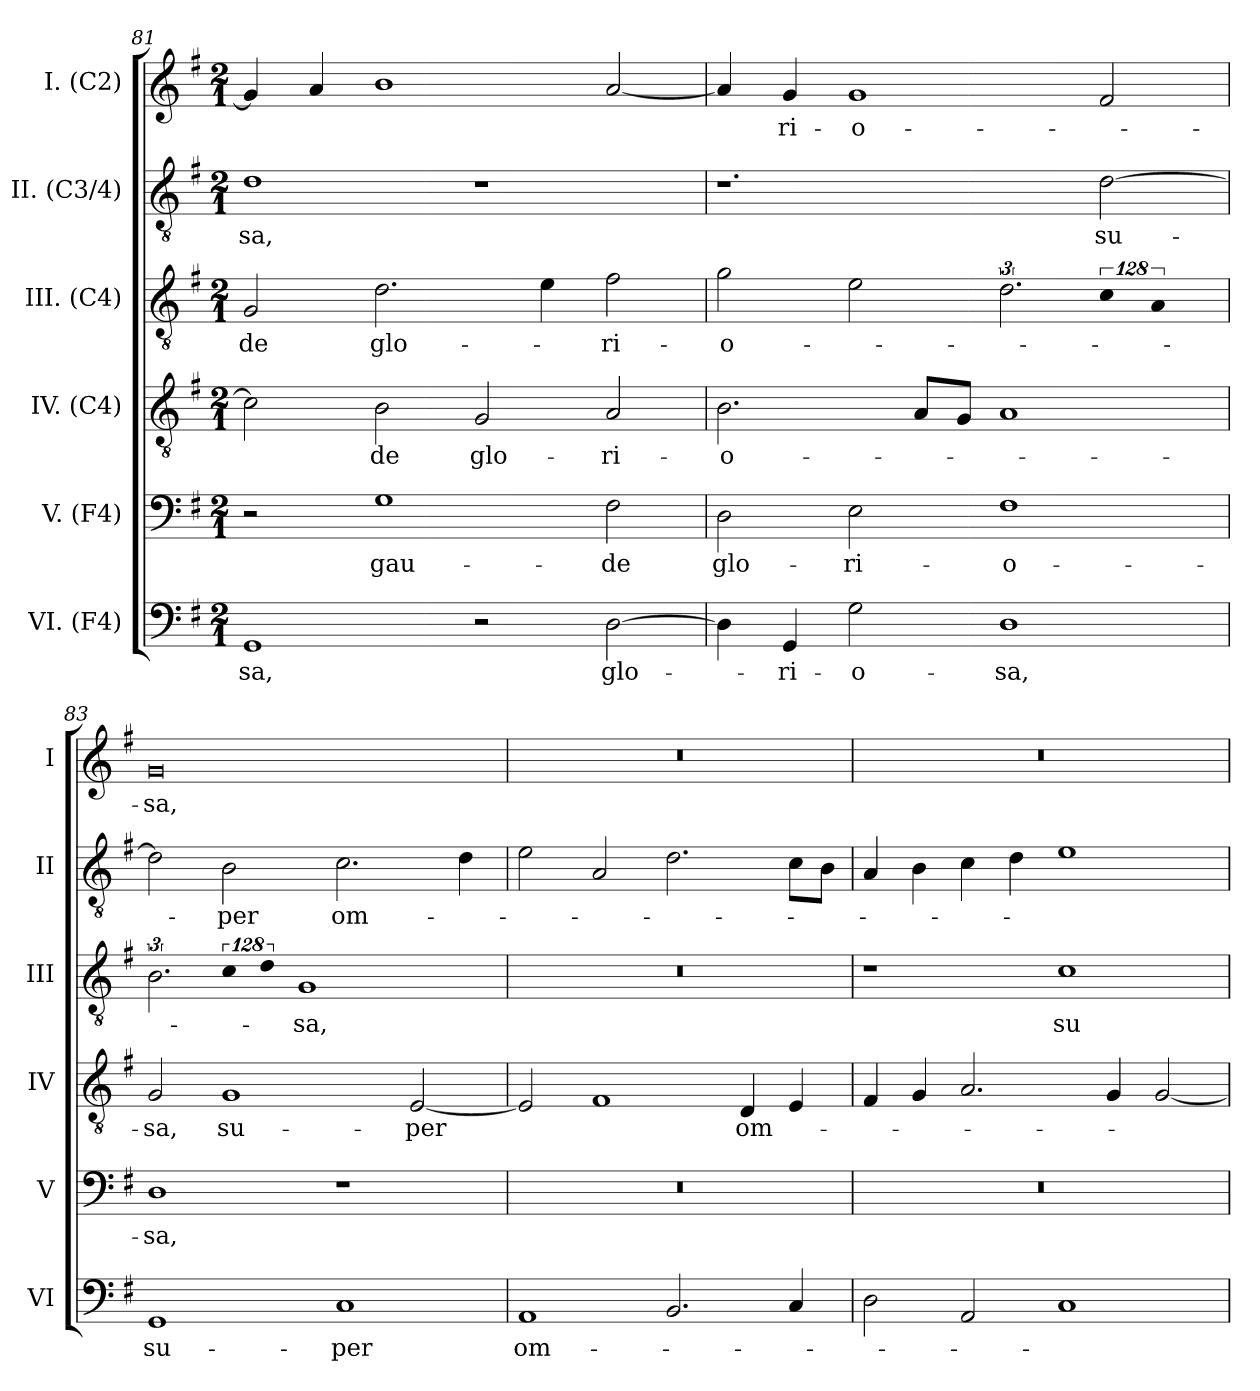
**kern	**text	**kern	**text	**kern	**text	**kern	**text	**kern	**text	**kern	**text
*part6	*part6	*part5	*part5	*part4	*part4	*part3	*part3	*part2	*part2	*part1	*part1
*staff6	*staff6	*staff5	*staff5	*staff4	*staff4	*staff3	*staff3	*staff2	*staff2	*staff1	*staff1
*I"VI. (F4)	*	*I"V. (F4)	*	*I"IV. (C4)	*	*I"III. (C4)	*	*I"II. (C3/4)	*	*I"I. (C2)	*
*I'VI	*	*I'V	*	*I'IV	*	*I'III	*	*I'II	*	*I'I	*
*clefF4	*	*clefF4	*	*clefGv2	*	*clefGv2	*	*clefGv2	*	*clefG2	*
*	*	*	*	*ITrd7c12	*	*	*	*	*	*	*
*k[f#]	*	*k[f#]	*	*k[f#]	*	*k[f#]	*	*k[f#]	*	*k[f#]	*
*G:	*	*G:	*	*G:	*	*G:	*	*G:	*	*G:	*
*M2/1	*	*M2/1	*	*M2/1	*	*M2/1	*	*M2/1	*	*M2/1	*
=81	=81	=81	=81	=81	=81	=81	=81	=81	=81	=81	=81
!	!LO:LY:b:color=#000000	!	!	!	!	!	!	!	!	!	!
!	!	!	!	!	!	!	!LO:LY:b:color=#000000	!	!	!	!
!	!	!	!	!	!	!	!	!	!LO:LY:b:color=#000000	!	!
1GGi	-sa,	2r	.	2Ci\]	.	2Gi/	-de	1di	-sa,	4gi/]	.
.	.	.	.	.	.	.	.	.	.	4ai/	.
!	!	!	!LO:LY:b:color=#000000	!	!	!	!	!	!	!	!
!	!	!	!	!	!LO:LY:b:color=#000000	!	!	!	!	!	!
!	!	!	!	!	!	!	!LO:LY:b:color=#000000	!	!	!	!
.	.	1Gi	gau-	2BBi\	-de	2.di\	glo-	.	.	1bi	.
!	!	!	!	!	!LO:LY:b:color=#000000	!	!	!	!	!	!
2r	.	.	.	2GGi/	glo-	.	.	1r	.	.	.
.	.	.	.	.	.	4ei\	.	.	.	.	.
!	!LO:LY:b:color=#000000	!	!	!	!	!	!	!	!	!	!
!	!	!	!LO:LY:b:color=#000000	!	!	!	!	!	!	!	!
!	!	!	!	!	!LO:LY:b:color=#000000	!	!	!	!	!	!
!	!	!	!	!	!	!	!LO:LY:b:color=#000000	!	!	!	!
[2Di\	glo-	2F#i\	-de	2AAi/	-ri-	2f#i\	-ri-	.	.	[2ai/	.
=82	=82	=82	=82	=82	=82	=82	=82	=82	=82	=82	=82
!	!	!	!LO:LY:b:color=#000000	!	!	!	!	!	!	!	!
!	!	!	!	!	!LO:LY:b:color=#000000	!	!	!	!	!	!
!	!	!	!	!	!	!	!LO:LY:b:color=#000000	!	!	!	!
4Di\]	.	2Di\	glo-	2.BBi\	-o-	2gi\	-o-	1.r	.	4ai/]	.
!	!LO:LY:b:color=#000000	!	!	!	!	!	!	!	!	!	!
!	!	!	!	!	!	!	!	!	!	!	!LO:LY:b:color=#000000
4GGi/	-ri-	.	.	.	.	.	.	.	.	4gi/	-ri-
!	!LO:LY:b:color=#000000	!	!	!	!	!	!	!	!	!	!
!	!	!	!LO:LY:b:color=#000000	!	!	!	!	!	!	!	!
!	!	!	!	!	!	!	!	!	!	!	!LO:LY:b:color=#000000
2Gi\	-o-	2Ei\	-ri-	.	.	2ei\	.	.	.	1gi	-o-
.	.	.	.	8AAi/L	.	.	.	.	.	.	.
.	.	.	.	8GGi/J	.	.	.	.	.	.	.
!	!LO:LY:b:color=#000000	!	!	!	!	!	!	!	!	!	!
!	!	!	!LO:LY:b:color=#000000	!	!	!	!	!	!	!	!
1Di	-sa,	1F#i	-o-	1AAi	.	3.di\	.	.	.	.	.
!	!	!	!	!	!	!LO:N:vis=4	!	!	!	!	!
!	!	!	!	!	!	!	!	!	!LO:LY:b:color=#000000	!	!
.	.	.	.	.	.	512%85ci\	.	[2di\	su-	2f#i/	.
!	!	!	!	!	!	!LO:N:vis=2	!	!	!	!	!
.	.	.	.	.	.	512%171Ai/	.	.	.	.	.
!!LO:PB:g=z
=83	=83	=83	=83	=83	=83	=83	=83	=83	=83	=83	=83
!	!LO:LY:b:color=#000000	!	!	!	!	!	!	!	!	!	!
!	!	!	!LO:LY:b:color=#000000	!	!	!	!	!	!	!	!
!	!	!	!	!	!LO:LY:b:color=#000000	!	!	!	!	!	!
!	!	!	!	!	!	!	!	!	!	!	!LO:LY:b:color=#000000
1GGi	su-	1Di	-sa,	2GGi/	-sa,	3.Bi\	.	2di\]	.	0gi	-sa,
!	!	!	!	!	!LO:LY:b:color=#000000	!LO:N:vis=4	!	!	!	!	!
!	!	!	!	!	!	!	!	!	!LO:LY:b:color=#000000	!	!
.	.	.	.	1GGi	su-	512%85ci\	.	2Bi\	-per	.	.
!	!	!	!	!	!	!LO:N:vis=2	!	!	!	!	!
.	.	.	.	.	.	512%171di\	.	.	.	.	.
!	!LO:LY:b:color=#000000	!	!	!	!	!	!	!	!	!	!
!	!	!	!	!	!	!	!LO:LY:b:color=#000000	!	!	!	!
!	!	!	!	!	!	!	!	!	!LO:LY:b:color=#000000	!	!
1Ci	-per	1r	.	.	.	1Gi	-sa,	2.ci\	om-	.	.
!	!	!	!	!	!LO:LY:b:color=#000000	!	!	!	!	!	!
.	.	.	.	[2EEi/	-per	.	.	.	.	.	.
.	.	.	.	.	.	.	.	4di\	.	.	.
=84	=84	=84	=84	=84	=84	=84	=84	=84	=84	=84	=84
!	!LO:LY:b:color=#000000	!LO:N:vis=1	!	!	!	!LO:N:vis=1	!	!	!	!LO:N:vis=1	!
1AAi	om-	0r	.	2EEi/]	.	0r	.	2ei\	.	0r	.
.	.	.	.	1FF#i	.	.	.	2Ai/	.	.	.
2.BBi/	.	.	.	.	.	.	.	2.di\	.	.	.
!	!	!	!	!	!LO:LY:b:color=#000000	!	!	!	!	!	!
.	.	.	.	4DDi/	om-	.	.	.	.	.	.
4Ci/	.	.	.	4EEi/	.	.	.	8ci\L	.	.	.
.	.	.	.	.	.	.	.	8Bi\J	.	.	.
=85	=85	=85	=85	=85	=85	=85	=85	=85	=85	=85	=85
!	!	!LO:N:vis=1	!	!	!	!	!	!	!	!LO:N:vis=1	!
2Di\	.	0r	.	4FF#i/	.	1r	.	4Ai/	.	0r	.
.	.	.	.	4GGi/	.	.	.	4Bi\	.	.	.
2AAi/	.	.	.	2.AAi/	.	.	.	4ci\	.	.	.
.	.	.	.	.	.	.	.	4di\	.	.	.
!	!	!	!	!	!	!	!LO:LY:b:color=#000000	!	!	!	!
1Ci	.	.	.	.	.	1ci	su-	1ei	.	.	.
.	.	.	.	4GGi/	.	.	.	.	.	.	.
.	.	.	.	[2GGi/	.	.	.	.	.	.	.
=	=	=	=	=	=	=	=	=	=	=	=
*-	*-	*-	*-	*-	*-	*-	*-	*-	*-	*-	*-
